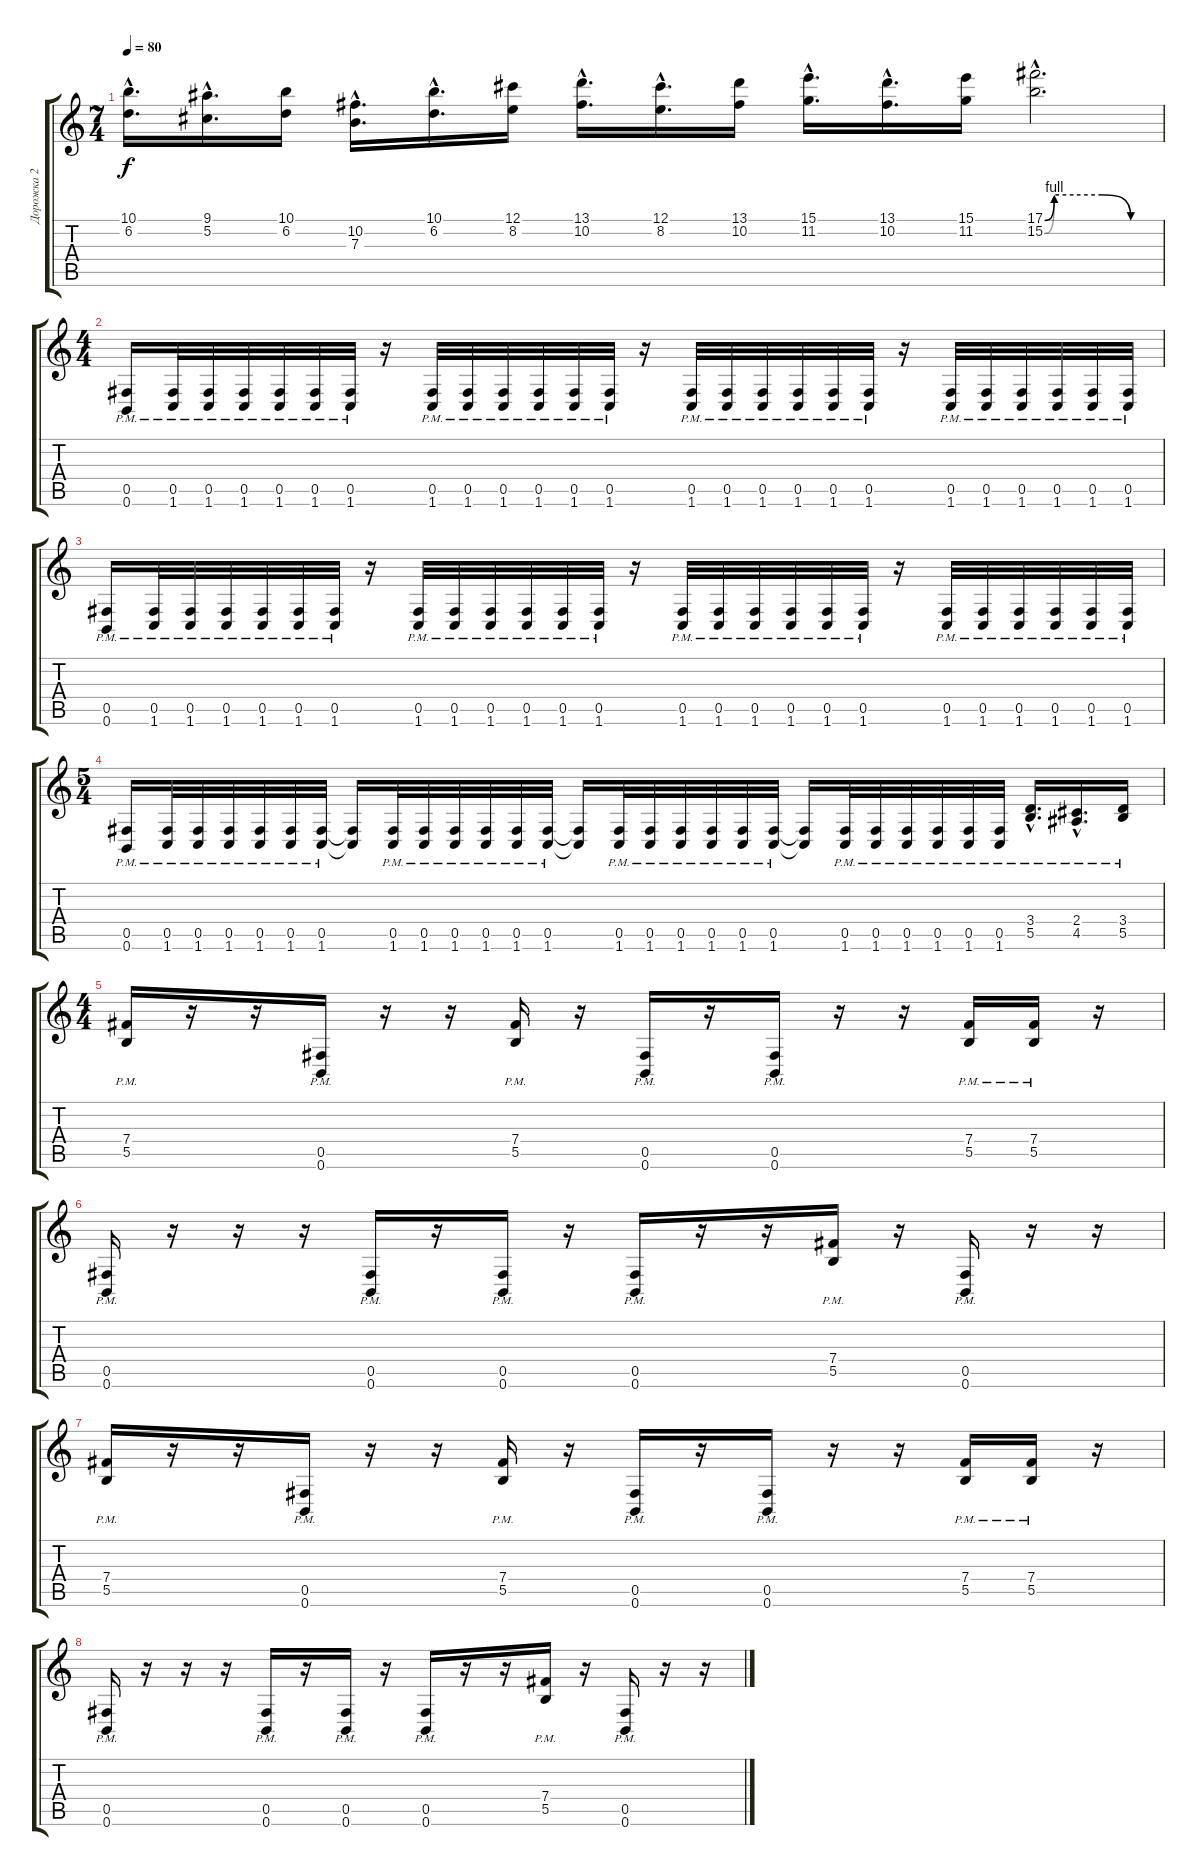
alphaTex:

\track ("Дорожка 2" "Дорожка 2") {instrument distortionguitar}
\staff {score tabs}
\tuning (Db4 Ab3 E3 B2 Gb2 B1) {hide}
\ts (7 4)
\tempo 80
\clef g2
\ks c
(10.1{hac} 6.2{hac}).16{d dy f balance 8} (9.1{hac} 5.2{hac}).16{d} (10.1 6.2).16 (10.2{hac} 7.3{hac}).16{d} (10.1{hac} 6.2{hac}).16{d} (12.1 8.2).16 (13.1{hac} 10.2{hac}).16{d} (12.1{hac} 8.2{hac}).16{d} (13.1 10.2).16 (15.1{hac} 11.2{hac}).16{d} (13.1{hac} 10.2{hac}).16{d} (15.1 11.2).16 (17.1{be (custom 0 0 5 4 15 4 30 4 45 0 60 0) hac} 15.2{be (custom 0 0 5 4 15 4 30 4 45 0 60 0) hac}).2{d} |
\ts (4 4)
(0.5{pm} 0.6).16{balance 16} (0.5{pm} 1.6{pm}).32 (0.5{pm} 1.6{pm}).32 (0.5{pm} 1.6{pm}).32 (0.5{pm} 1.6{pm}).32 (0.5{pm} 1.6{pm}).32 (0.5{pm} 1.6{pm}).32 r.16 (0.5{pm} 1.6{pm}).32 (0.5{pm} 1.6{pm}).32 (0.5{pm} 1.6{pm}).32 (0.5{pm} 1.6{pm}).32 (0.5{pm} 1.6{pm}).32 (0.5{pm} 1.6{pm}).32 r.16 (0.5{pm} 1.6{pm}).32 (0.5{pm} 1.6{pm}).32 (0.5{pm} 1.6{pm}).32 (0.5{pm} 1.6{pm}).32 (0.5{pm} 1.6{pm}).32 (0.5{pm} 1.6{pm}).32 r.16 (0.5{pm} 1.6{pm}).32 (0.5{pm} 1.6{pm}).32 (0.5{pm} 1.6{pm}).32 (0.5{pm} 1.6{pm}).32 (0.5{pm} 1.6{pm}).32 (0.5{pm} 1.6{pm}).32 |
(0.5{pm} 0.6).16 (0.5{pm} 1.6{pm}).32 (0.5{pm} 1.6{pm}).32 (0.5{pm} 1.6{pm}).32 (0.5{pm} 1.6{pm}).32 (0.5{pm} 1.6{pm}).32 (0.5{pm} 1.6{pm}).32 r.16 (0.5{pm} 1.6{pm}).32 (0.5{pm} 1.6{pm}).32 (0.5{pm} 1.6{pm}).32 (0.5{pm} 1.6{pm}).32 (0.5{pm} 1.6{pm}).32 (0.5{pm} 1.6{pm}).32 r.16 (0.5{pm} 1.6{pm}).32 (0.5{pm} 1.6{pm}).32 (0.5{pm} 1.6{pm}).32 (0.5{pm} 1.6{pm}).32 (0.5{pm} 1.6{pm}).32 (0.5{pm} 1.6{pm}).32 r.16 (0.5{pm} 1.6{pm}).32 (0.5{pm} 1.6{pm}).32 (0.5{pm} 1.6{pm}).32 (0.5{pm} 1.6{pm}).32 (0.5{pm} 1.6{pm}).32 (0.5{pm} 1.6{pm}).32 |
\ts (5 4)
(0.5{pm} 0.6).16 (0.5{pm} 1.6{pm}).32 (0.5{pm} 1.6{pm}).32 (0.5{pm} 1.6{pm}).32 (0.5{pm} 1.6{pm}).32 (0.5{pm} 1.6{pm}).32 (0.5{pm} 1.6).32 (0.5{t} 1.6{t}).16 (0.5{pm} 1.6{pm}).32 (0.5{pm} 1.6{pm}).32 (0.5{pm} 1.6{pm}).32 (0.5{pm} 1.6{pm}).32 (0.5{pm} 1.6{pm}).32 (0.5{pm} 1.6).32 (0.5{t} 1.6{t}).16 (0.5{pm} 1.6{pm}).32 (0.5{pm} 1.6{pm}).32 (0.5{pm} 1.6{pm}).32 (0.5{pm} 1.6{pm}).32 (0.5{pm} 1.6{pm}).32 (0.5{pm} 1.6).32 (0.5{t} 1.6{t}).16 (0.5{pm} 1.6{pm}).32 (0.5{pm} 1.6{pm}).32 (0.5{pm} 1.6{pm}).32 (0.5{pm} 1.6{pm}).32 (0.5{pm} 1.6{pm}).32 (0.5{pm} 1.6{pm}).32 (3.4{hac pm} 5.5{hac pm}).16{d} (2.4{hac pm} 4.5{hac pm}).16{d} (3.4{pm} 5.5{pm}).16 |
\ts (4 4)
(7.4 5.5{pm}).16 r.16 r.16 (0.5{pm} 0.6).16 r.16 r.16 (7.4{pm} 5.5{pm}).16 r.16 (0.5{pm} 0.6).16 r.16 (0.5{pm} 0.6).16 r.16 r.16 (7.4 5.5{pm}).16 (7.4 5.5{pm}).16 r.16 |
(0.5{pm} 0.6).16 r.16 r.16 r.16 (0.5{pm} 0.6).16 r.16 (0.5{pm} 0.6).16 r.16 (0.5{pm} 0.6).16 r.16 r.16 (7.4 5.5{pm}).16 r.16 (0.5{pm} 0.6).16 r.16 r.16 |
(7.4 5.5{pm}).16 r.16 r.16 (0.5{pm} 0.6).16 r.16 r.16 (7.4{pm} 5.5{pm}).16 r.16 (0.5{pm} 0.6).16 r.16 (0.5{pm} 0.6).16 r.16 r.16 (7.4 5.5{pm}).16 (7.4 5.5{pm}).16 r.16 |
(0.5{pm} 0.6).16 r.16 r.16 r.16 (0.5{pm} 0.6).16 r.16 (0.5{pm} 0.6).16 r.16 (0.5{pm} 0.6).16 r.16 r.16 (7.4 5.5{pm}).16 r.16 (0.5{pm} 0.6).16 r.16 r.16
